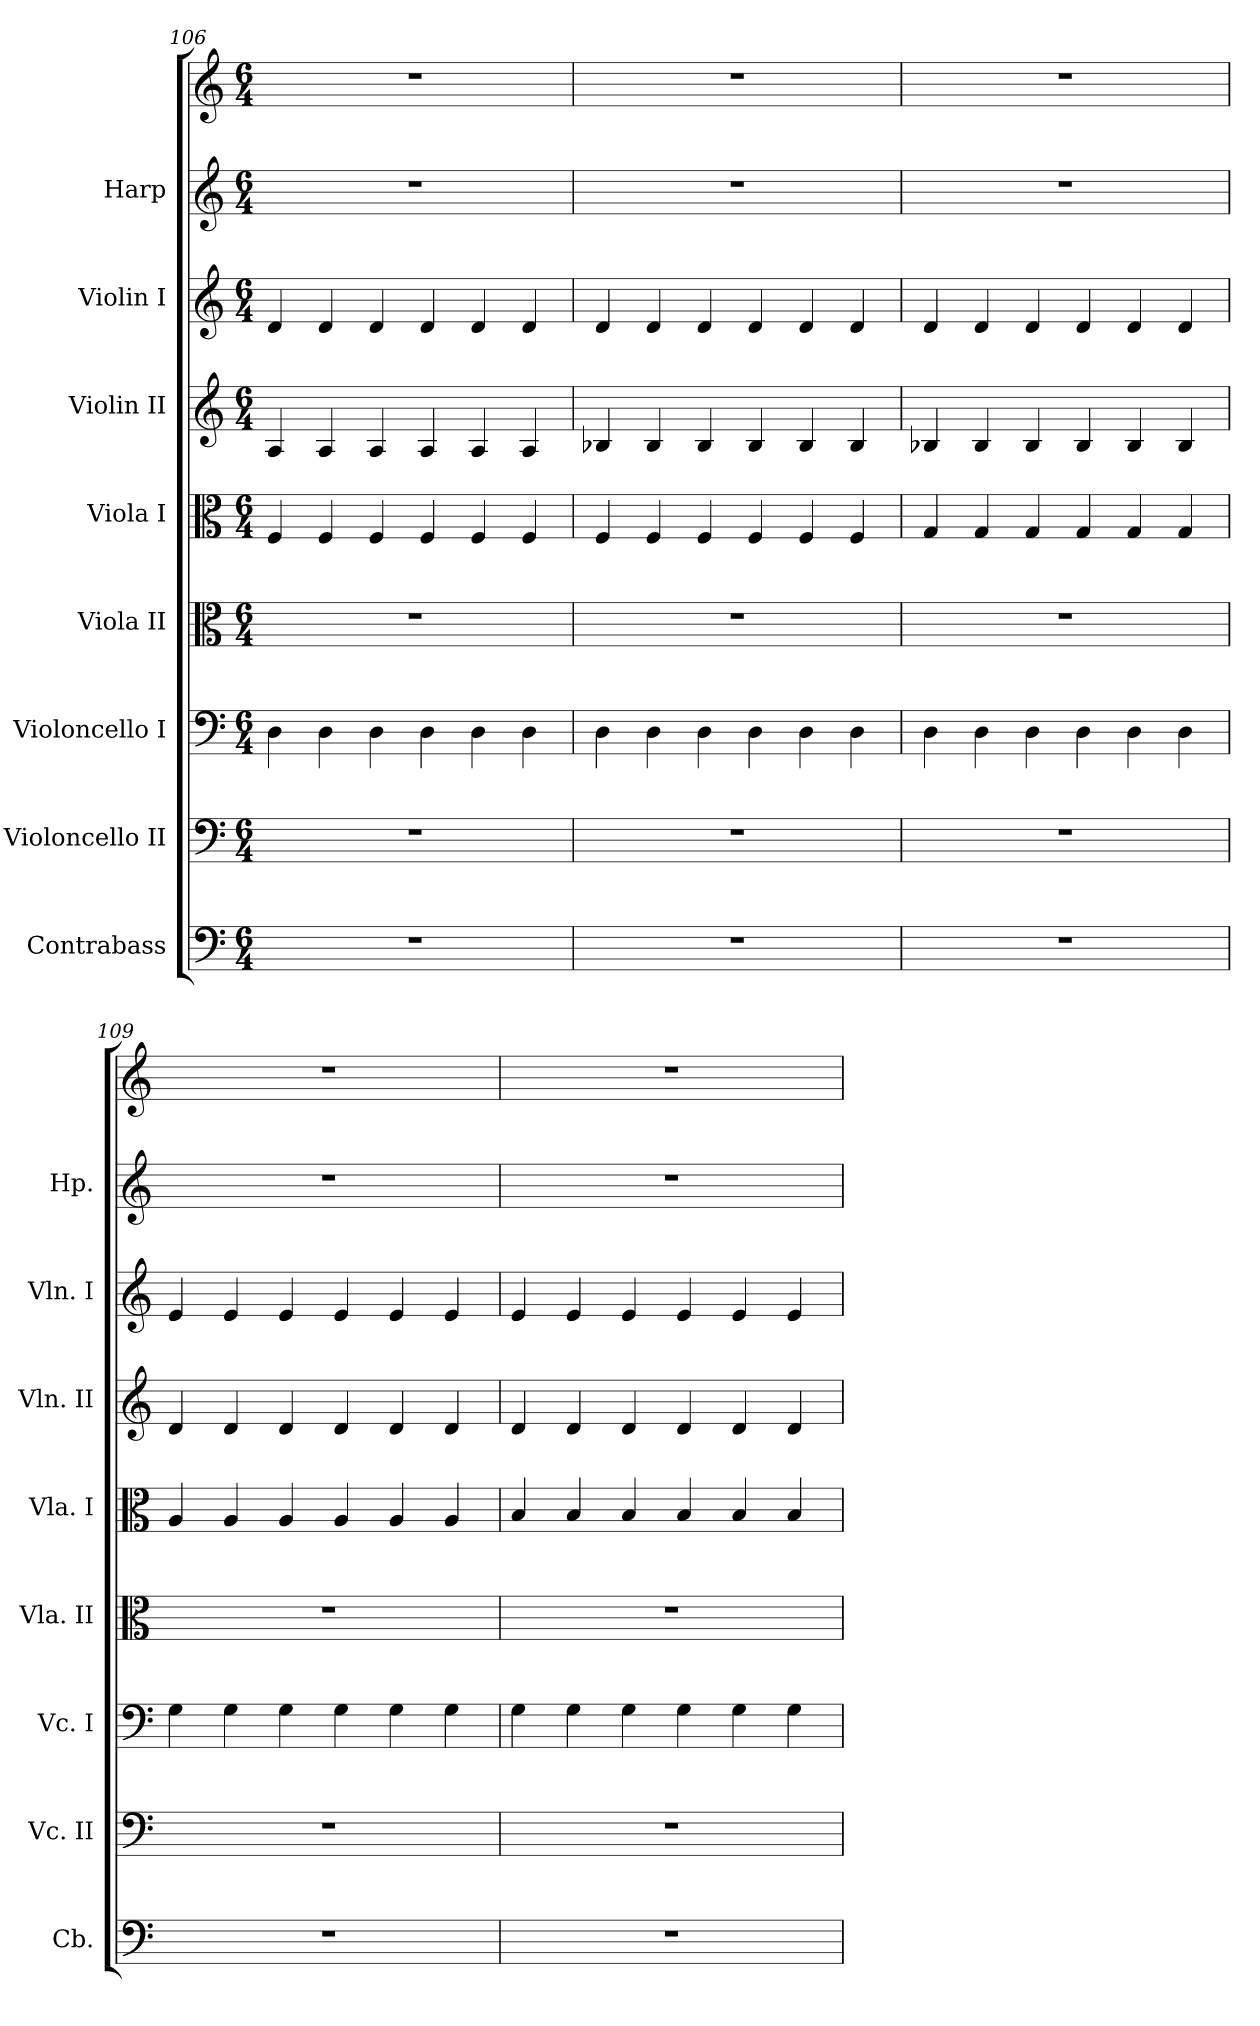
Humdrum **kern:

**kern	**kern	**kern	**kern	**kern	**kern	**kern	**kern	**kern
*part8	*part7	*part6	*part5	*part4	*part3	*part2	*part1	*part1
*staff9	*staff8	*staff7	*staff6	*staff5	*staff4	*staff3	*staff2	*staff1
*I"Contrabass	*I"Violoncello II	*I"Violoncello I	*I"Viola II	*I"Viola I	*I"Violin II	*I"Violin I	*I"Harp	*
*I'Cb.	*I'Vc. II	*I'Vc. I	*I'Vla. II	*I'Vla. I	*I'Vln. II	*I'Vln. I	*I'Hp.	*
*clefF4	*clefF4	*clefF4	*clefC3	*clefC3	*clefG2	*clefG2	*clefG2	*clefG2
*ITrd7c12	*	*	*	*	*	*	*	*
*k[]	*k[]	*k[]	*k[]	*k[]	*k[]	*k[]	*k[]	*k[]
*M6/4	*M6/4	*M6/4	*M6/4	*M6/4	*M6/4	*M6/4	*M6/4	*M6/4
=106	=106	=106	=106	=106	=106	=106	=106	=106
1.r	1.r	4D\	1.r	4F/	4A/	4d/	1.r	1.r
.	.	4D\	.	4F/	4A/	4d/	.	.
.	.	4D\	.	4F/	4A/	4d/	.	.
.	.	4D\	.	4F/	4A/	4d/	.	.
.	.	4D\	.	4F/	4A/	4d/	.	.
.	.	4D\	.	4F/	4A/	4d/	.	.
=107	=107	=107	=107	=107	=107	=107	=107	=107
1.r	1.r	4D\	1.r	4F/	4B-X/	4d/	1.r	1.r
.	.	4D\	.	4F/	4B-/	4d/	.	.
.	.	4D\	.	4F/	4B-/	4d/	.	.
.	.	4D\	.	4F/	4B-/	4d/	.	.
.	.	4D\	.	4F/	4B-/	4d/	.	.
.	.	4D\	.	4F/	4B-/	4d/	.	.
=108	=108	=108	=108	=108	=108	=108	=108	=108
1.r	1.r	4D\	1.r	4G/	4B-X/	4d/	1.r	1.r
.	.	4D\	.	4G/	4B-/	4d/	.	.
.	.	4D\	.	4G/	4B-/	4d/	.	.
.	.	4D\	.	4G/	4B-/	4d/	.	.
.	.	4D\	.	4G/	4B-/	4d/	.	.
.	.	4D\	.	4G/	4B-/	4d/	.	.
=109	=109	=109	=109	=109	=109	=109	=109	=109
1.r	1.r	4G\	1.r	4A/	4d/	4e/	1.r	1.r
.	.	4G\	.	4A/	4d/	4e/	.	.
.	.	4G\	.	4A/	4d/	4e/	.	.
.	.	4G\	.	4A/	4d/	4e/	.	.
.	.	4G\	.	4A/	4d/	4e/	.	.
.	.	4G\	.	4A/	4d/	4e/	.	.
=110	=110	=110	=110	=110	=110	=110	=110	=110
1.r	1.r	4G\	1.r	4B/	4d/	4e/	1.r	1.r
.	.	4G\	.	4B/	4d/	4e/	.	.
.	.	4G\	.	4B/	4d/	4e/	.	.
.	.	4G\	.	4B/	4d/	4e/	.	.
.	.	4G\	.	4B/	4d/	4e/	.	.
.	.	4G\	.	4B/	4d/	4e/	.	.
=	=	=	=	=	=	=	=	=
*-	*-	*-	*-	*-	*-	*-	*-	*-
